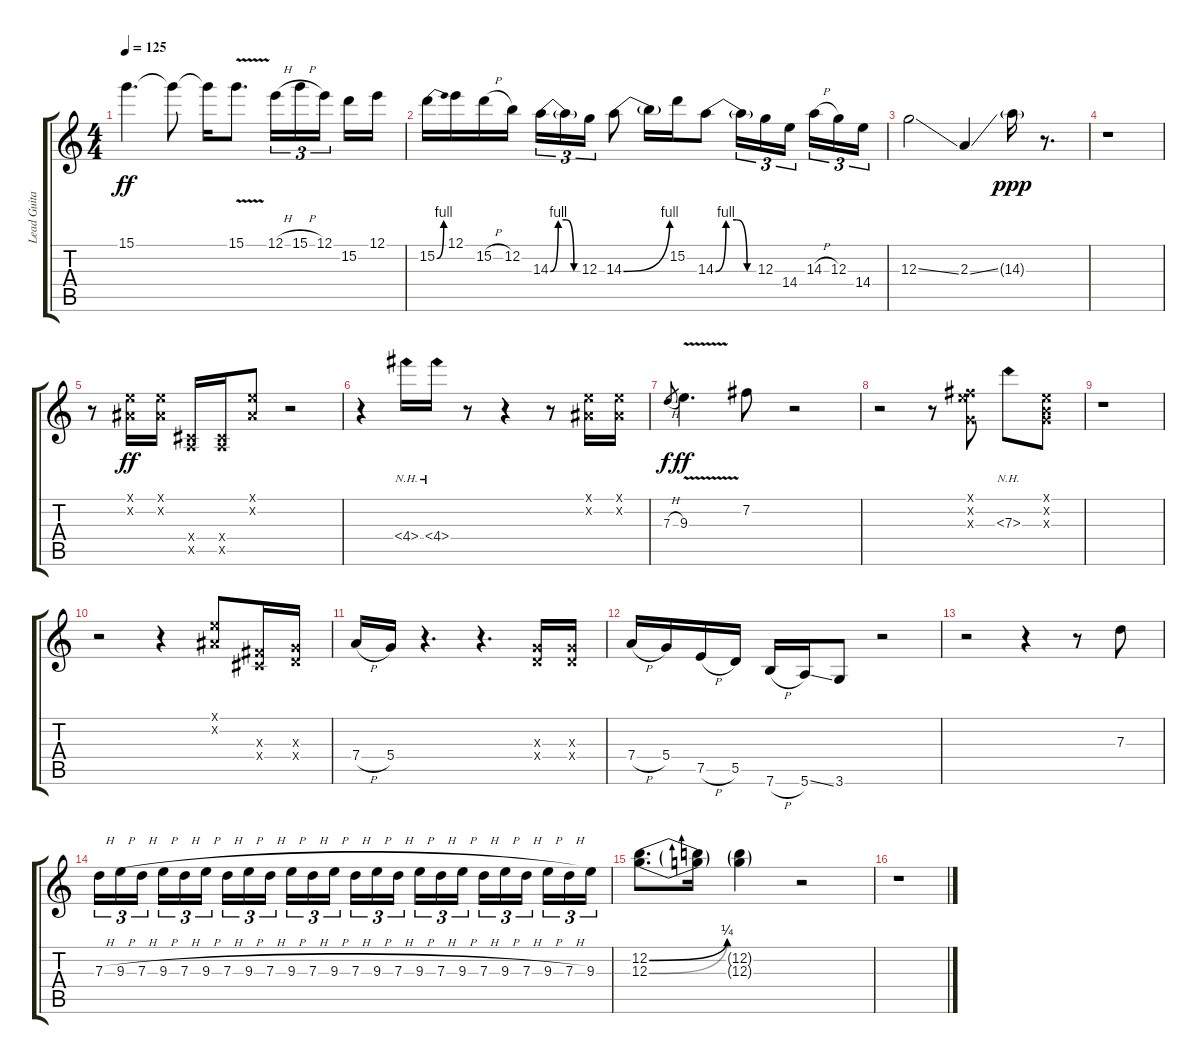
\track ("Lead Guitar" "Lead Guita") {instrument distortionguitar}
\staff {score tabs}
\tuning (E4 B3 G3 D3 A2 E2) {hide}
\ts (4 4)
\tempo 125
\clef g2
\ks c
15.1{t}.4{d dy ff} 15.1{t}.8 15.1{t}.16 15.1{v}.8{d} 12.1{h}.16{tu (3 2)} 15.1{h}.16{tu (3 2)} 12.1.16{tu (3 2) beam splitsecondary} 15.2.16 12.1.16 |
15.2{be (bend 0 0 60 4)}.16 12.1.16 15.2{h}.16 12.2.16 14.3{be (custom 0 0 15 4 30 4 45 0 60 0)}.16{tu (3 2)} 14.3{t}.16{tu (3 2)} 12.3.16{tu (3 2)} 14.3{be (bend 0 0 60 4)}.8 14.3{t}.16 15.2.16 14.3{be (custom 0 0 15 4 30 4 45 0 60 0)}.8 14.3{t}.16{tu (3 2)} 12.3.16{tu (3 2)} 14.4.16{tu (3 2) beam splitsecondary} 14.3{h}.16{tu (3 2)} 12.3.16{tu (3 2)} 14.4.16{tu (3 2)} |
12.3{ss}.2 2.3{ss}.4 14.3{g}.16{dy ppp} r.8{d} |
r.1 |
r.8 (0.1{x} -1.2{x}).16{dy ff} (0.1{x} -1.2{x}).16 (-1.4{x} 0.5{x}).16 (-1.4{x} 0.5{x}).16 (0.1{x} -1.2{x}).8 r.2 |
r.4 4.4{nh}.16 4.4{nh}.16 r.8 r.4 r.8 (0.1{x} -1.2{x}).16 (0.1{x} -1.2{x}).16 |
7.3{h}.8{gr dy f} 9.3{v}.4{d dy ff} 7.2.8 r.2 |
r.2 r.8 (0.1{x} 7.2{x} 0.3{x}).8 7.3{nh}.8 (0.1{x} 0.2{x} 0.3{x}).8 |
r.1 |
r.2 r.4 (0.1{x} -1.2{x}).8 (-1.3{x} -1.4{x}).16 (0.3{x} 0.4{x}).16 |
7.4{h}.16 5.4.16 r.4{d} r.4{d} (0.3{x} 0.4{x}).16 (0.3{x} 0.4{x}).16 |
7.4{h}.16 5.4.16 7.5{h}.16 5.5.16 7.6{h}.16 5.6{ss}.16 3.6.8 r.2 |
r.2 r.4 r.8 7.3.8 |
7.3{h}.16{tu (3 2)} 9.3{h}.16{tu (3 2)} 7.3{h}.16{tu (3 2) beam splitsecondary} 9.3{h}.16{tu (3 2)} 7.3{h}.16{tu (3 2)} 9.3{h}.16{tu (3 2)} 7.3{h}.16{tu (3 2)} 9.3{h}.16{tu (3 2)} 7.3{h}.16{tu (3 2) beam splitsecondary} 9.3{h}.16{tu (3 2)} 7.3{h}.16{tu (3 2)} 9.3{h}.16{tu (3 2)} 7.3{h}.16{tu (3 2)} 9.3{h}.16{tu (3 2)} 7.3{h}.16{tu (3 2) beam splitsecondary} 9.3{h}.16{tu (3 2)} 7.3{h}.16{tu (3 2)} 9.3{h}.16{tu (3 2)} 7.3{h}.16{tu (3 2)} 9.3{h}.16{tu (3 2)} 7.3{h}.16{tu (3 2) beam splitsecondary} 9.3{h}.16{tu (3 2)} 7.3{h}.16{tu (3 2)} 9.3.16{tu (3 2)} |
(12.2{be (bend 0 0 60 1)} 12.3{be (bend 0 0 60 1)}).8{d} (12.2{t} 12.3{t}).16 (12.2{g} 12.3{g}).4 r.2 |
r.1
